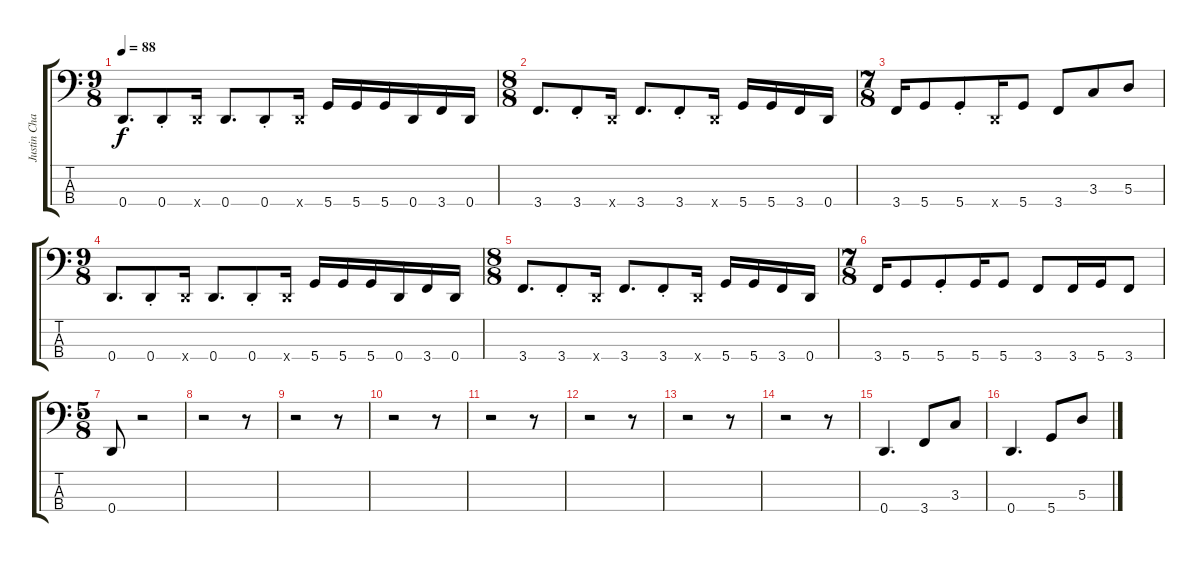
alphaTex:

\track ("Justin Chancellor" "Justin Cha") {instrument electricbassfinger}
\staff {score tabs}
\tuning (G2 D2 A1 D1) {hide}
\ts (9 8)
\tempo 88
\clef f4
\ks c
0.4.8{d dy f} 0.4{st}.8 0.4{x}.16 0.4.8{d} 0.4{st}.8 0.4{x}.16 5.4.16 5.4.16 5.4.16 0.4.16 3.4.16 0.4.16 |
\ts (8 8)
3.4.8{d} 3.4{st}.8 0.4{x}.16 3.4.8{d} 3.4{st}.8 0.4{x}.16 5.4.16 5.4.16 3.4.16 0.4.16 |
\ts (7 8)
3.4.16 5.4.8 5.4{st}.8 0.4{x}.16 5.4.8 3.4.8 3.3.8 5.3.8 |
\ts (9 8)
0.4.8{d} 0.4{st}.8 0.4{x}.16 0.4.8{d} 0.4{st}.8 0.4{x}.16 5.4.16 5.4.16 5.4.16 0.4.16 3.4.16 0.4.16 |
\ts (8 8)
3.4.8{d} 3.4{st}.8 0.4{x}.16 3.4.8{d} 3.4{st}.8 0.4{x}.16 5.4.16 5.4.16 3.4.16 0.4.16 |
\ts (7 8)
3.4.16 5.4.8 5.4{st}.8 5.4.16 5.4.8 3.4.8 3.4.16 5.4.16 3.4.8 |
\ts (5 8)
0.4.8 r.2 |
r.2 r.8 |
r.2 r.8 |
r.2 r.8 |
r.2 r.8 |
r.2 r.8 |
r.2 r.8 |
r.2 r.8 |
0.4.4{d} 3.4.8 3.3.8 |
0.4.4{d} 5.4.8 5.3.8
